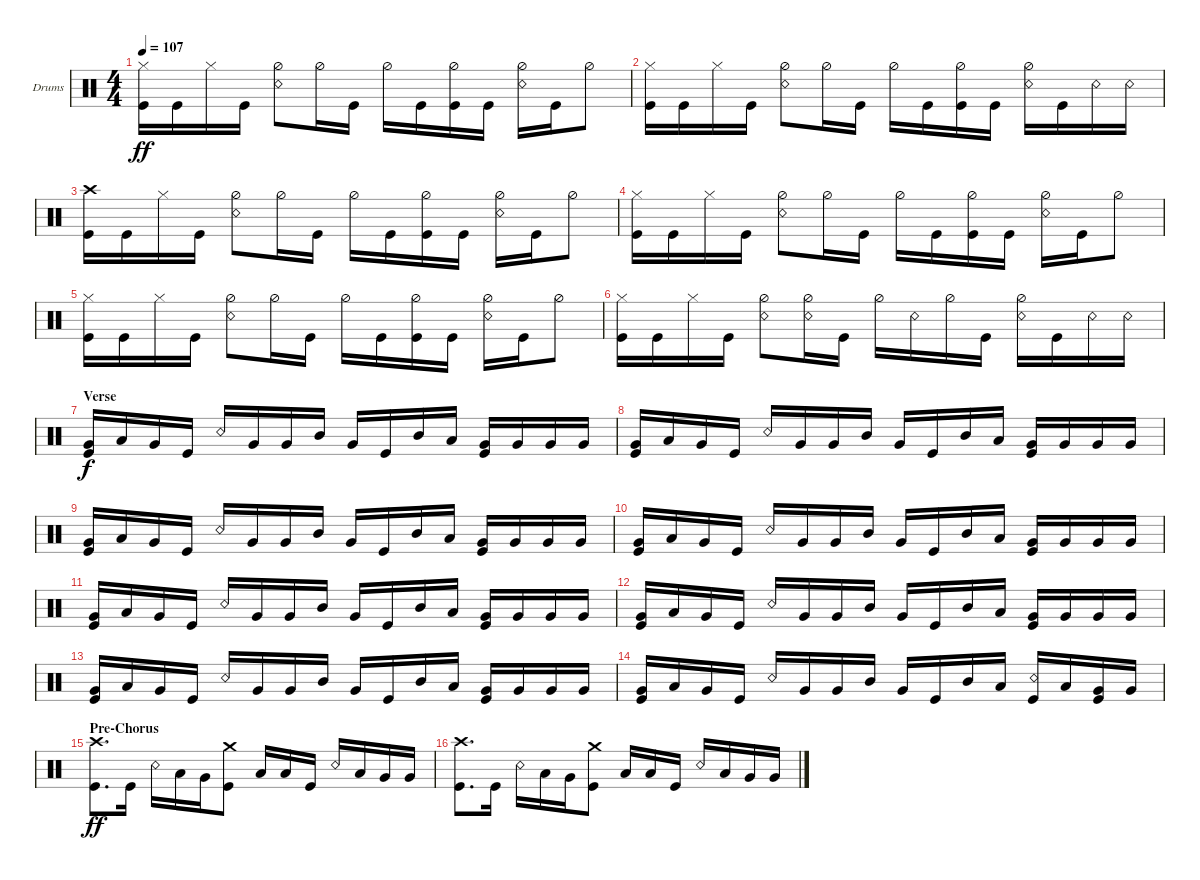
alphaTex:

\defaultSystemsLayout 4
\bracketExtendMode groupsimilarinstruments
\firstSystemTrackNameOrientation horizontal
\otherSystemsTrackNameOrientation horizontal
\track ("Danny Carey - Drums" "Drums") {instrument percussion}
\staff {score}
\articulation defaults
\ts (4 4)
\tempo 107
\clef neutral
\scale
0.333333
\ks c
("Kick (hit)" "Hi-Hat (closed)").16{dy ff} "Kick (hit)".16 "Hi-Hat (closed)".16 "Kick (hit)".16 ("Snare (rim shot)" "Hi-Hat (half)").8 "Hi-Hat (half)".16 "Kick (hit)".16 "Hi-Hat (half)".16 "Kick (hit)".16 ("Kick (hit)" "Hi-Hat (half)").16 "Kick (hit)".16 ("Snare (rim shot)" "Hi-Hat (half)").16 "Kick (hit)".16 "Hi-Hat (half)".8 |
\scale
0.333333 ("Kick (hit)" "Hi-Hat (closed)").16 "Kick (hit)".16 "Hi-Hat (closed)".16 "Kick (hit)".16 ("Snare (rim shot)" "Hi-Hat (half)").8 "Hi-Hat (half)".16 "Kick (hit)".16 "Hi-Hat (half)".16 "Kick (hit)".16 ("Kick (hit)" "Hi-Hat (half)").16 "Kick (hit)".16 ("Snare (rim shot)" "Hi-Hat (half)").16 "Kick (hit)".16 "Snare (rim shot)".16 "Snare (rim shot)".16 |
\scale
0.333333 ("Kick (hit)" "Crash high (hit)").16 "Kick (hit)".16 "Hi-Hat (closed)".16 "Kick (hit)".16 ("Snare (rim shot)" "Hi-Hat (half)").8 "Hi-Hat (half)".16 "Kick (hit)".16 "Hi-Hat (half)".16 "Kick (hit)".16 ("Kick (hit)" "Hi-Hat (half)").16 "Kick (hit)".16 ("Snare (rim shot)" "Hi-Hat (half)").16 "Kick (hit)".16 "Hi-Hat (half)".8 |
\scale
0.333333 ("Kick (hit)" "Hi-Hat (closed)").16 "Kick (hit)".16 "Hi-Hat (closed)".16 "Kick (hit)".16 ("Snare (rim shot)" "Hi-Hat (half)").8 "Hi-Hat (half)".16 "Kick (hit)".16 "Hi-Hat (half)".16 "Kick (hit)".16 ("Kick (hit)" "Hi-Hat (half)").16 "Kick (hit)".16 ("Snare (rim shot)" "Hi-Hat (half)").16 "Kick (hit)".16 "Hi-Hat (half)".8 |
\scale
0.333333 ("Kick (hit)" "Hi-Hat (closed)").16 "Kick (hit)".16 "Hi-Hat (closed)".16 "Kick (hit)".16 ("Snare (rim shot)" "Hi-Hat (half)").8 "Hi-Hat (half)".16 "Kick (hit)".16 "Hi-Hat (half)".16 "Kick (hit)".16 ("Kick (hit)" "Hi-Hat (half)").16 "Kick (hit)".16 ("Snare (rim shot)" "Hi-Hat (half)").16 "Kick (hit)".16 "Hi-Hat (half)".8 |
\scale
0.333333 ("Kick (hit)" "Hi-Hat (closed)").16 "Kick (hit)".16 "Hi-Hat (closed)".16 "Kick (hit)".16 ("Snare (rim shot)" "Hi-Hat (half)").8 ("Hi-Hat (half)" "Snare (rim shot)").16 "Kick (hit)".16 "Hi-Hat (half)".16 "Snare (rim shot)".16 "Hi-Hat (half)".16 "Kick (hit)".16 ("Snare (rim shot)" "Hi-Hat (half)").16 "Kick (hit)".16 "Snare (rim shot)".16 "Snare (rim shot)".16 |
\section ("" "Verse")
("Very Low Tom (hit)" "Kick (hit)").16{dy f} "Low Tom (hit)".16 "Very Low Tom (hit)".16 "Kick (hit)".16 "Snare (rim shot)".16 "Very Low Tom (hit)".16 "Very Low Tom (hit)".16 "Mid Tom (hit)".16 "Very Low Tom (hit)".16 "Kick (hit)".16 "Mid Tom (hit)".16 "Low Tom (hit)".16 ("Very Low Tom (hit)" "Kick (hit)").16 "Very Low Tom (hit)".16 "Very Low Tom (hit)".16 "Very Low Tom (hit)".16 |
("Very Low Tom (hit)" "Kick (hit)").16 "Low Tom (hit)".16 "Very Low Tom (hit)".16 "Kick (hit)".16 "Snare (rim shot)".16 "Very Low Tom (hit)".16 "Very Low Tom (hit)".16 "Mid Tom (hit)".16 "Very Low Tom (hit)".16 "Kick (hit)".16 "Mid Tom (hit)".16 "Low Tom (hit)".16 ("Very Low Tom (hit)" "Kick (hit)").16 "Very Low Tom (hit)".16 "Very Low Tom (hit)".16 "Very Low Tom (hit)".16 |
("Very Low Tom (hit)" "Kick (hit)").16 "Low Tom (hit)".16 "Very Low Tom (hit)".16 "Kick (hit)".16 "Snare (rim shot)".16 "Very Low Tom (hit)".16 "Very Low Tom (hit)".16 "Mid Tom (hit)".16 "Very Low Tom (hit)".16 "Kick (hit)".16 "Mid Tom (hit)".16 "Low Tom (hit)".16 ("Very Low Tom (hit)" "Kick (hit)").16 "Very Low Tom (hit)".16 "Very Low Tom (hit)".16 "Very Low Tom (hit)".16 |
("Very Low Tom (hit)" "Kick (hit)").16 "Low Tom (hit)".16 "Very Low Tom (hit)".16 "Kick (hit)".16 "Snare (rim shot)".16 "Very Low Tom (hit)".16 "Very Low Tom (hit)".16 "Mid Tom (hit)".16 "Very Low Tom (hit)".16 "Kick (hit)".16 "Mid Tom (hit)".16 "Low Tom (hit)".16 ("Very Low Tom (hit)" "Kick (hit)").16 "Very Low Tom (hit)".16 "Very Low Tom (hit)".16 "Very Low Tom (hit)".16 |
("Very Low Tom (hit)" "Kick (hit)").16 "Low Tom (hit)".16 "Very Low Tom (hit)".16 "Kick (hit)".16 "Snare (rim shot)".16 "Very Low Tom (hit)".16 "Very Low Tom (hit)".16 "Mid Tom (hit)".16 "Very Low Tom (hit)".16 "Kick (hit)".16 "Mid Tom (hit)".16 "Low Tom (hit)".16 ("Very Low Tom (hit)" "Kick (hit)").16 "Very Low Tom (hit)".16 "Very Low Tom (hit)".16 "Very Low Tom (hit)".16 |
("Very Low Tom (hit)" "Kick (hit)").16 "Low Tom (hit)".16 "Very Low Tom (hit)".16 "Kick (hit)".16 "Snare (rim shot)".16 "Very Low Tom (hit)".16 "Very Low Tom (hit)".16 "Mid Tom (hit)".16 "Very Low Tom (hit)".16 "Kick (hit)".16 "Mid Tom (hit)".16 "Low Tom (hit)".16 ("Very Low Tom (hit)" "Kick (hit)").16 "Very Low Tom (hit)".16 "Very Low Tom (hit)".16 "Very Low Tom (hit)".16 |
("Very Low Tom (hit)" "Kick (hit)").16 "Low Tom (hit)".16 "Very Low Tom (hit)".16 "Kick (hit)".16 "Snare (rim shot)".16 "Very Low Tom (hit)".16 "Very Low Tom (hit)".16 "Mid Tom (hit)".16 "Very Low Tom (hit)".16 "Kick (hit)".16 "Mid Tom (hit)".16 "Low Tom (hit)".16 ("Very Low Tom (hit)" "Kick (hit)").16 "Very Low Tom (hit)".16 "Very Low Tom (hit)".16 "Very Low Tom (hit)".16 |
("Very Low Tom (hit)" "Kick (hit)").16 "Low Tom (hit)".16 "Very Low Tom (hit)".16 "Kick (hit)".16 "Snare (rim shot)".16 "Very Low Tom (hit)".16 "Very Low Tom (hit)".16 "Mid Tom (hit)".16 "Very Low Tom (hit)".16 "Kick (hit)".16 "Mid Tom (hit)".16 "Low Tom (hit)".16 ("Snare (rim shot)" "Kick (hit)").16 "Low Tom (hit)".16 ("Very Low Tom (hit)" "Kick (hit)").16 "Very Low Tom (hit)".16 |
\section ("" "Pre-Chorus")
("Crash high (hit)" "Kick (hit)").8{d dy ff} "Kick (hit)".16 "Snare (rim shot)".16 "Low Tom (hit)".16 "Very Low Tom (hit)".16 ("Kick (hit)" "Crash medium (hit)").8 "Low Tom (hit)".16 "Low Tom (hit)".16 "Kick (hit)".16 "Snare (rim shot)".16 "Low Tom (hit)".16 "Very Low Tom (hit)".16 "Very Low Tom (hit)".16 |
("Crash high (hit)" "Kick (hit)").8{d} "Kick (hit)".16 "Snare (rim shot)".16 "Low Tom (hit)".16 "Very Low Tom (hit)".16 ("Kick (hit)" "Crash medium (hit)").8 "Low Tom (hit)".16 "Low Tom (hit)".16 "Kick (hit)".16 "Snare (rim shot)".16 "Low Tom (hit)".16 "Very Low Tom (hit)".16 "Very Low Tom (hit)".16
